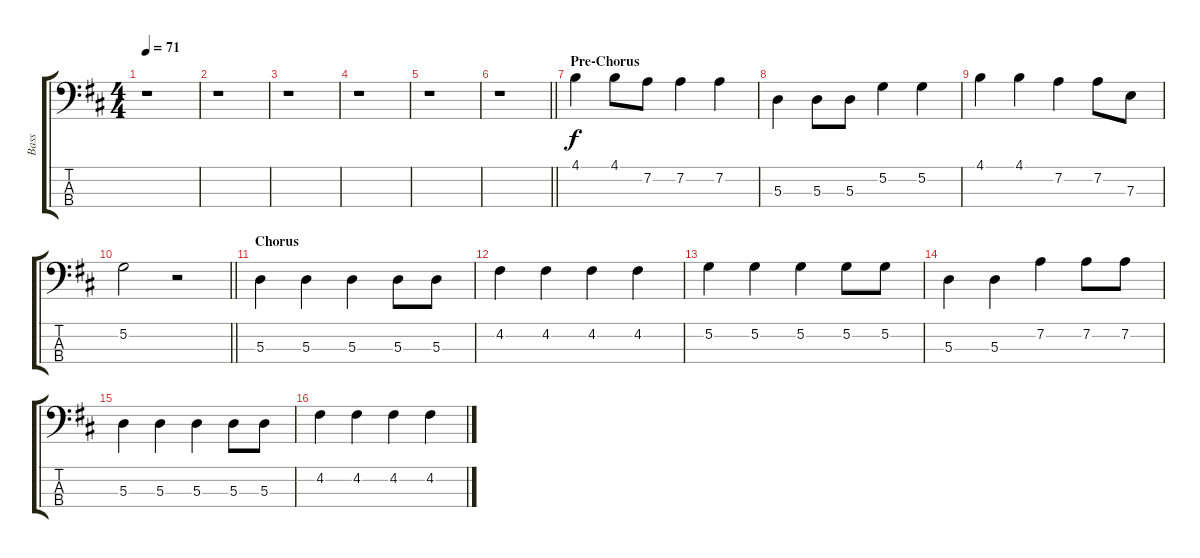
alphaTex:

\track ("Bass" "Bass") {instrument electricbassfinger}
\staff {score tabs}
\tuning (G2 D2 A1 E1) {hide}
\ts (4 4)
\tempo 71
\clef f4
\ks bminor
r.1{dy f} |
r.1 |
r.1 |
r.1 |
r.1 |
\barLineRight lightlight
r.1 |
\section ("" "Pre-Chorus")
4.1.4 4.1.8 7.2.8 7.2.4 7.2.4 |
5.3.4 5.3.8 5.3.8 5.2.4 5.2.4 |
4.1.4 4.1.4 7.2.4 7.2.8 7.3.8 |
\barLineRight lightlight
5.2.2 r.2 |
\section ("" "Chorus")
5.3.4 5.3.4 5.3.4 5.3.8 5.3.8 |
4.2.4 4.2.4 4.2.4 4.2.4 |
5.2.4 5.2.4 5.2.4 5.2.8 5.2.8 |
5.3.4 5.3.4 7.2.4 7.2.8 7.2.8 |
5.3.4 5.3.4 5.3.4 5.3.8 5.3.8 |
4.2.4 4.2.4 4.2.4 4.2.4
